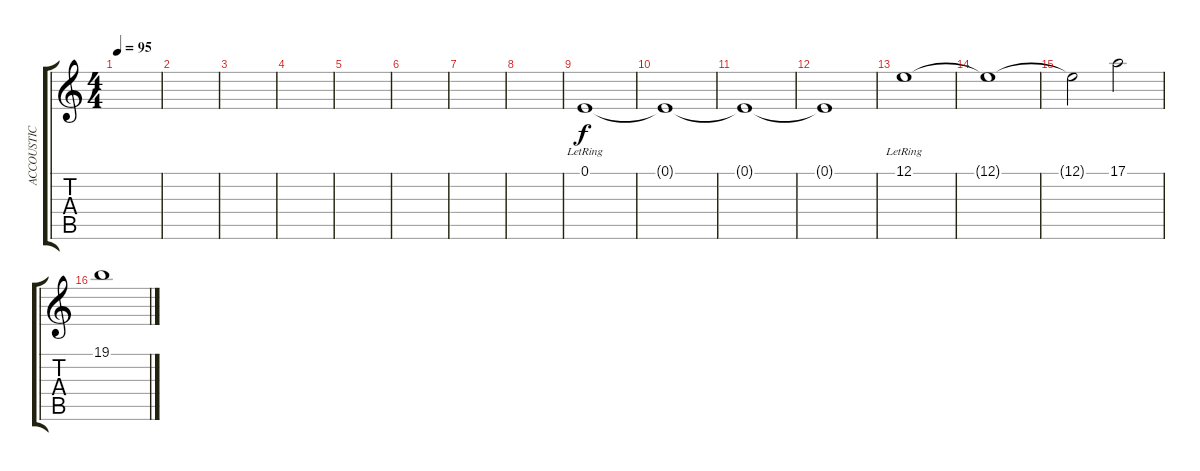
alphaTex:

\track ("ACCOUSTIC" "ACCOUSTIC") {instrument violin}
\staff {score tabs}
\tuning (E4 B3 G3 D3 A2 E2) {hide}
\ts (4 4)
\tempo 95
\clef g2
\ks c
|
|
|
|
|
|
|
|
0.1{lr}.1 |
0.1{t}.1 |
0.1{t}.1 |
0.1{t}.1 |
12.1{lr}.1{volume 8} |
12.1{t}.1 |
12.1{t}.2 17.1.2 |
19.1.1{volume 7}
